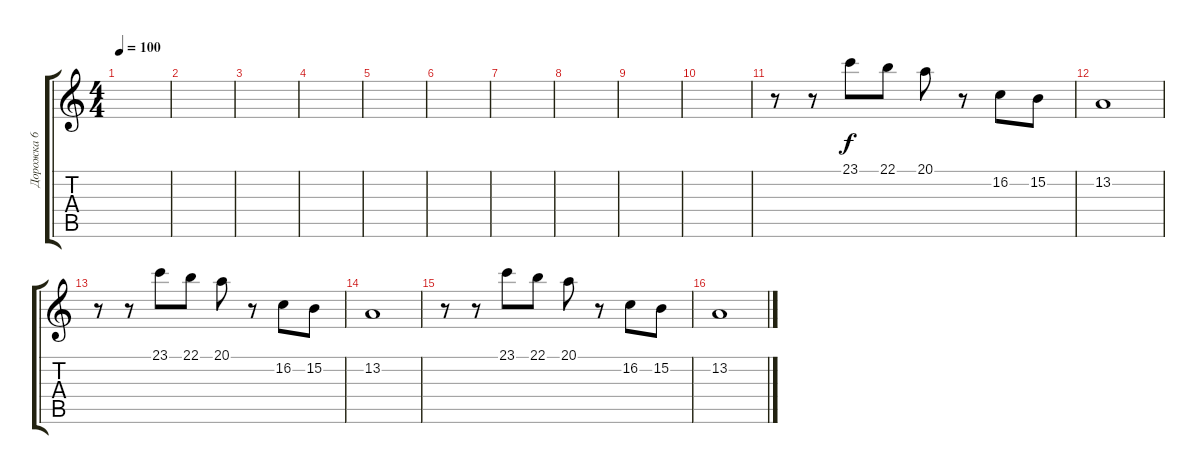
\track ("Дорожка 6" "Дорожка 6") {instrument acousticgrandpiano}
\staff {score tabs}
\tuning (Db4 Ab3 E3 B2 Gb2 B1) {hide}
\ts (4 4)
\tempo 100
\clef g2
\ks c
|
|
|
|
|
|
|
|
|
|
r.8 r.8 23.1.8 22.1.8 20.1.8 r.8 16.2.8 15.2.8 |
13.2.1 |
r.8 r.8 23.1.8 22.1.8 20.1.8 r.8 16.2.8 15.2.8 |
13.2.1 |
r.8 r.8 23.1.8 22.1.8 20.1.8 r.8 16.2.8 15.2.8 |
13.2.1
